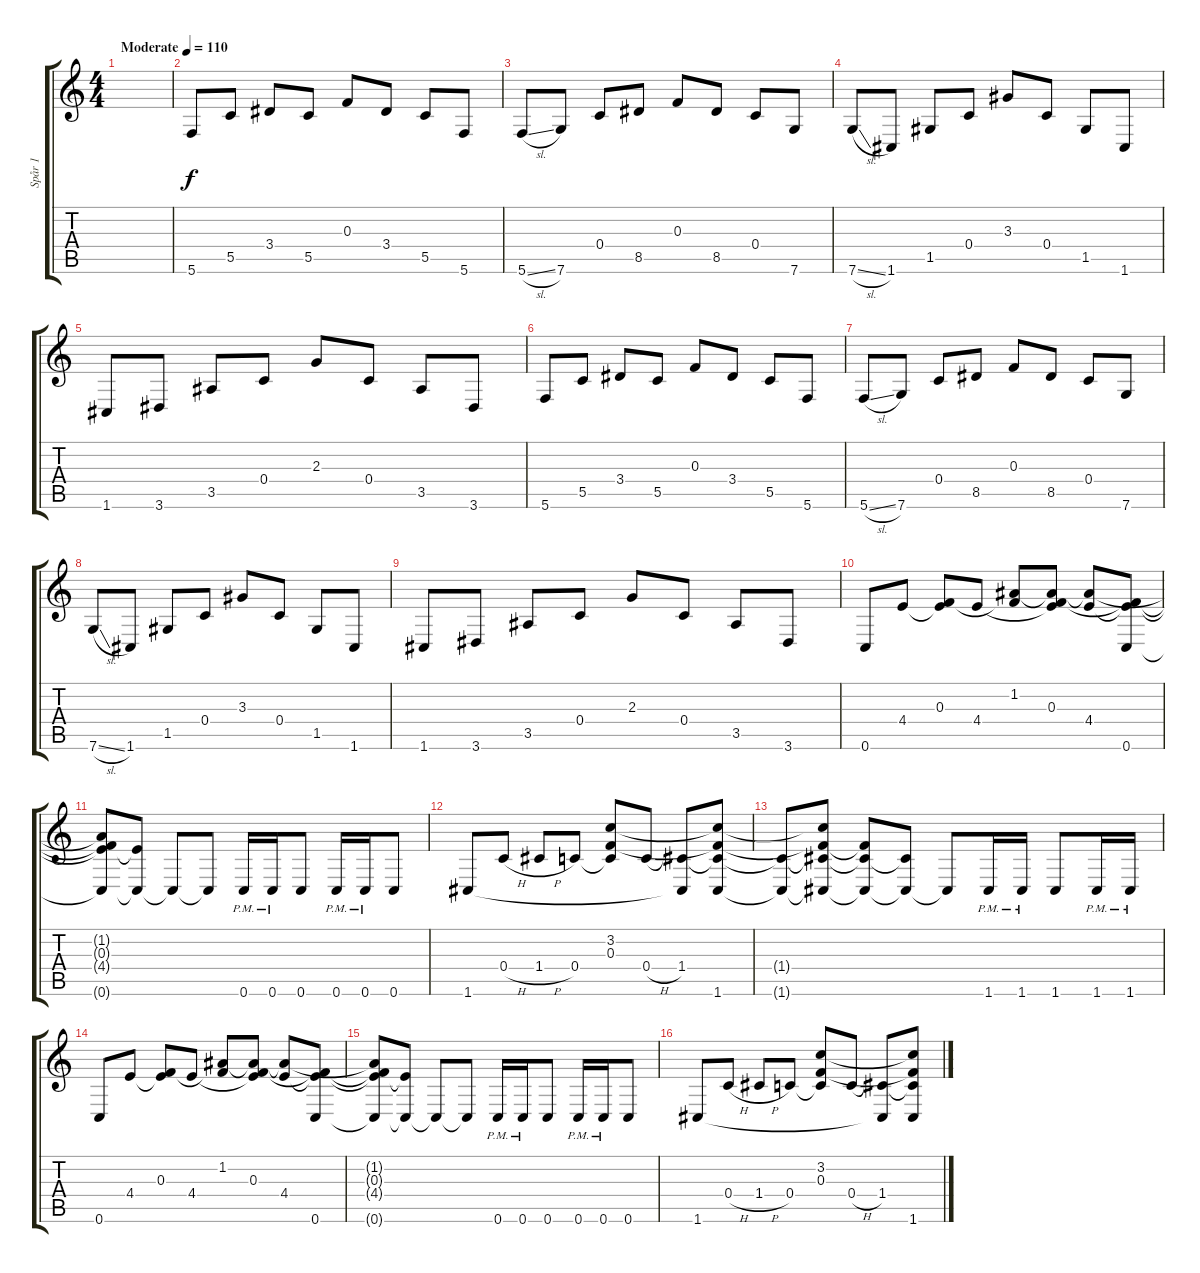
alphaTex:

\track ("Spår 1" "Spår 1") {instrument distortionguitar}
\staff {score tabs}
\tuning (D4 A3 F3 C3 G2 C2) {hide}
\ts (4 4)
\tempo (110 "Moderate")
\clef g2
\ks c
|
5.6.8 5.5.8 3.4.8 5.5.8 0.3.8 3.4.8 5.5.8 5.6.8 |
5.6{sl}.8 7.6.8 0.4.8 8.5.8 0.3.8 8.5.8 0.4.8 7.6.8 |
7.6{sl}.8 1.6.8 1.5.8 0.4.8 3.3.8 0.4.8 1.5.8 1.6.8 |
1.6.8 3.6.8 3.5.8 0.4.8 2.3.8 0.4.8 3.5.8 3.6.8 |
5.6.8 5.5.8 3.4.8 5.5.8 0.3.8 3.4.8 5.5.8 5.6.8 |
5.6{sl}.8 7.6.8 0.4.8 8.5.8 0.3.8 8.5.8 0.4.8 7.6.8 |
7.6{sl}.8 1.6.8 1.5.8 0.4.8 3.3.8 0.4.8 1.5.8 1.6.8 |
1.6.8 3.6.8 3.5.8 0.4.8 2.3.8 0.4.8 3.5.8 3.6.8 |
0.6.8 4.4.8 (0.3 4.4{t}).8 4.4.8 (1.2 0.3{t}).8 (1.2{t} 0.3 4.4{t}).8 (1.2{t} 4.4).8 (0.3{t} 4.4{t} 0.6).8 |
(1.2{t} 0.3{t} 4.4{t} 0.6{t}).8 (4.4{t} 0.6{t}).8 0.6{t}.8 0.6{t}.8 0.6{pm}.16 0.6{pm}.16 0.6.8 0.6{pm}.16 0.6{pm}.16 0.6.8 |
1.6.8 0.4{h}.8 1.4{h}.8 0.4.8 (3.2 0.3 0.4{t}).8 0.4{h}.8 (1.4 1.6{t}).8 (3.2{t} 0.3{t} 1.4{t} 1.6).8 |
(1.4{t} 1.6{t}).8 (3.2{t} 0.3{t} 1.4{t} 1.6{t}).8 (0.3{t} 1.4{t} 1.6{t}).8 (1.4{t} 1.6{t}).8 1.6{t}.8 1.6{pm}.16 1.6{pm}.16 1.6.8 1.6{pm}.16 1.6{pm}.16 |
0.6.8 4.4.8 (0.3 4.4{t}).8 4.4.8 (1.2 0.3{t}).8 (1.2{t} 0.3 4.4{t}).8 (1.2{t} 4.4).8 (0.3{t} 4.4{t} 0.6).8 |
(1.2{t} 0.3{t} 4.4{t} 0.6{t}).8 (4.4{t} 0.6{t}).8 0.6{t}.8 0.6{t}.8 0.6{pm}.16 0.6{pm}.16 0.6.8 0.6{pm}.16 0.6{pm}.16 0.6.8 |
1.6.8 0.4{h}.8 1.4{h}.8 0.4.8 (3.2 0.3 0.4{t}).8 0.4{h}.8 (1.4 1.6{t}).8 (3.2{t} 0.3{t} 1.4{t} 1.6).8
